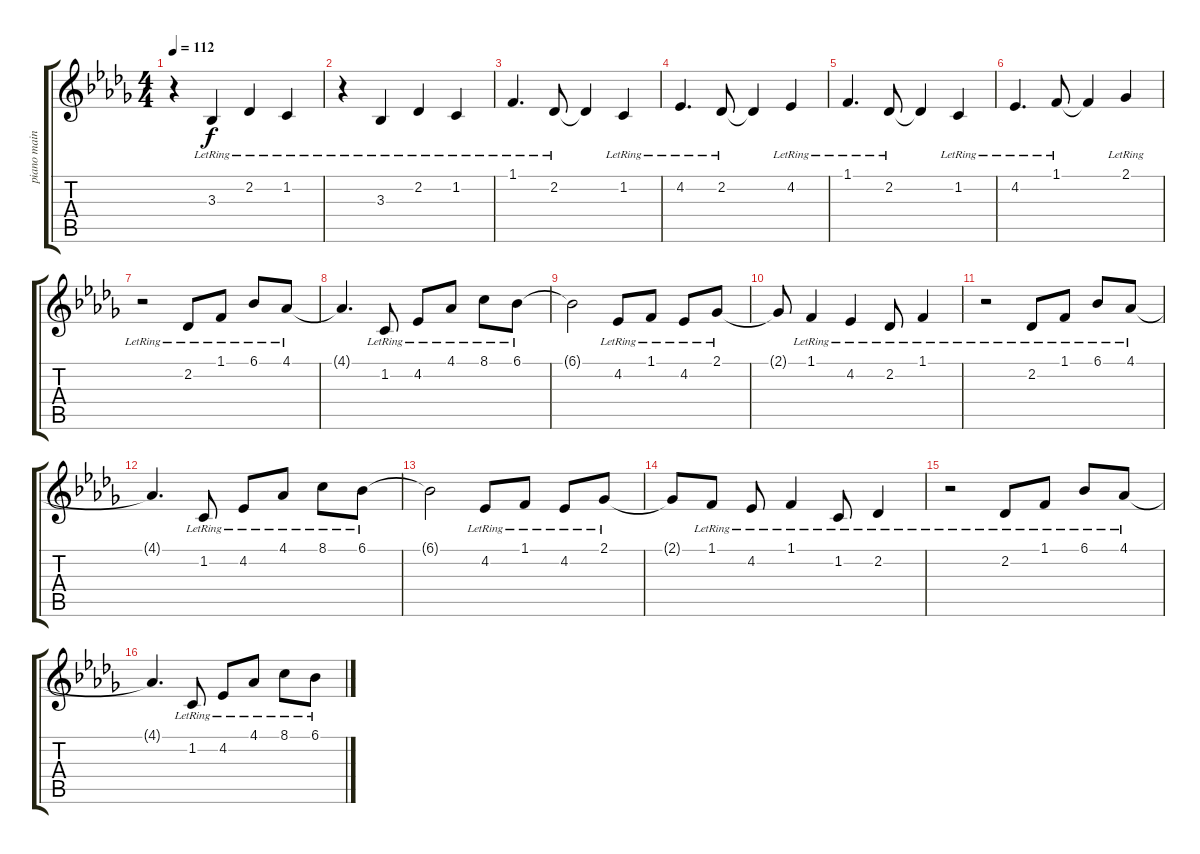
\track ("piano main droite" "piano main") {instrument acousticgrandpiano bank 1}
\staff {score tabs}
\tuning (E4 B3 G3 D3 A2 E2) {hide}
\ts (4 4)
\tempo 112
\clef g2
\ks bbminor
r.4{dy f} 3.3{lr}.4 2.2{lr}.4 1.2{lr}.4 |
r.4 3.3{lr}.4 2.2{lr}.4 1.2{lr}.4 |
1.1{lr}.4{d} 2.2{lr}.8 2.2{t}.4 1.2{lr}.4 |
4.2{lr}.4{d} 2.2{lr}.8 2.2{t}.4 4.2{lr}.4 |
1.1{lr}.4{d} 2.2{lr}.8 2.2{t}.4 1.2{lr}.4 |
4.2{lr}.4{d} 1.1{lr}.8 1.1{t}.4 2.1{lr}.4 |
r.2 2.2{lr}.8 1.1{lr}.8 6.1{lr}.8 4.1{lr}.8 |
4.1{t}.4{d} 1.2{lr}.8 4.2{lr}.8 4.1{lr}.8 8.1{lr}.8 6.1{lr}.8 |
6.1{t}.2 4.2{lr}.8 1.1{lr}.8 4.2{lr}.8 2.1{lr}.8 |
2.1{t}.8 1.1{lr}.4 4.2{lr}.4 2.2{lr}.8 1.1{lr}.4 |
r.2 2.2{lr}.8 1.1{lr}.8 6.1{lr}.8 4.1{lr}.8 |
4.1{t}.4{d} 1.2{lr}.8 4.2{lr}.8 4.1{lr}.8 8.1{lr}.8 6.1{lr}.8 |
6.1{t}.2 4.2{lr}.8 1.1{lr}.8 4.2{lr}.8 2.1{lr}.8 |
2.1{t}.8 1.1{lr}.8 4.2{lr}.8 1.1{lr}.4 1.2{lr}.8 2.2{lr}.4 |
r.2 2.2{lr}.8 1.1{lr}.8 6.1{lr}.8 4.1{lr}.8 |
4.1{t}.4{d} 1.2{lr}.8 4.2{lr}.8 4.1{lr}.8 8.1{lr}.8 6.1{lr}.8
